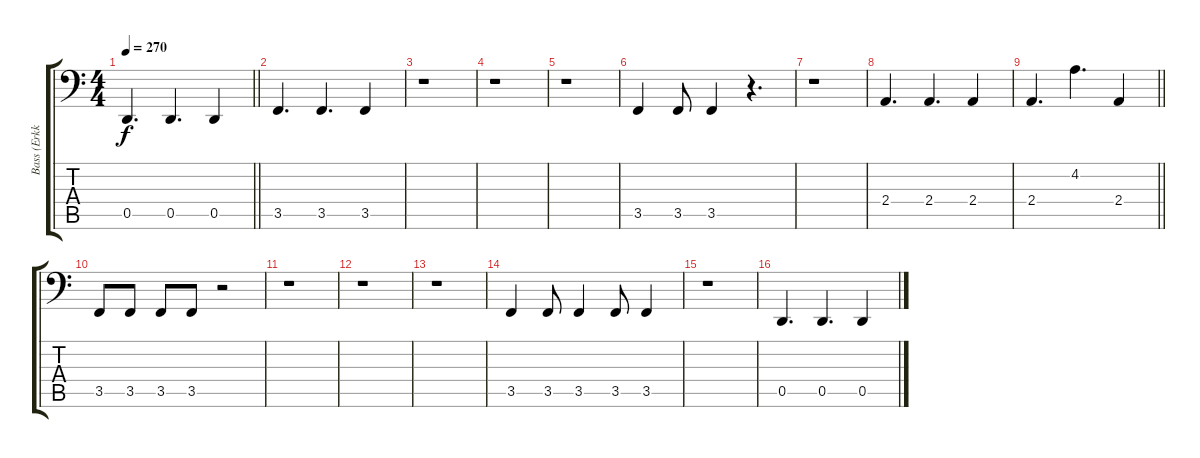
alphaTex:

\track ("Bass (Erkki)" "Bass (Erkk") {instrument electricbassfinger}
\staff {score tabs}
\tuning (A2 F2 C2 G1 D1 A0) {hide}
\ts (4 4)
\tempo 270
\clef f4
\barLineRight lightlight
\ks c
0.5.4{d dy f} 0.5.4{d} 0.5.4 |
3.5.4{d} 3.5.4{d} 3.5.4 |
r.1 |
r.1 |
r.1 |
3.5.4 3.5.8 3.5.4 r.4{d} |
r.1 |
2.4.4{d} 2.4.4{d} 2.4.4 |
\barLineRight lightlight
2.4.4{d} 4.2.4{d} 2.4.4 |
3.5.8 3.5.8 3.5.8 3.5.8 r.2 |
r.1 |
r.1 |
r.1 |
3.5.4 3.5.8 3.5.4 3.5.8 3.5.4 |
r.1 |
0.5.4{d} 0.5.4{d} 0.5.4
